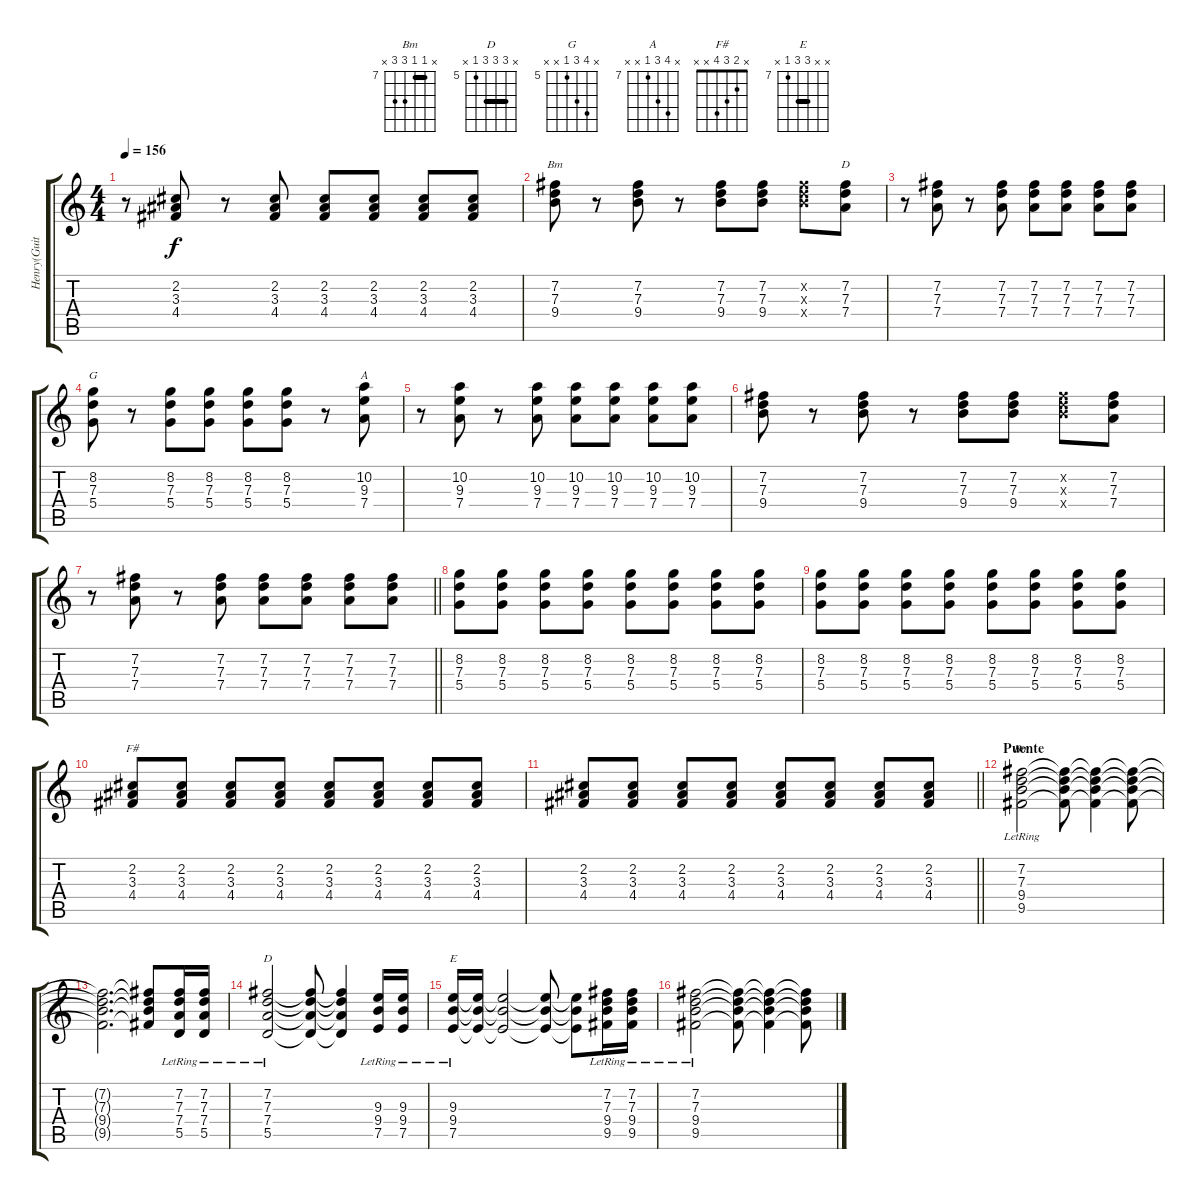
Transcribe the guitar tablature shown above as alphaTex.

\track ("Henry(Guitarra)" "Henry(Guit") {instrument overdrivenguitar}
\staff {score tabs}
\tuning (E4 B3 G3 D3 A2 E2) {hide}
\chord ("Bm" x 7 7 9 x x) {firstfret 7 barre 7}
\chord ("D" x 7 7 7 x x) {firstfret 7 barre 7}
\chord ("G" x 8 7 5 x x) {firstfret 5}
\chord ("A" x 10 9 7 x x) {firstfret 7}
\chord ("F#" x 2 3 4 x x)
\chord ("Bm" x 7 7 9 9 x) {firstfret 7 barre 7}
\chord ("D" x 7 7 7 5 x) {firstfret 5 barre 7}
\chord ("E" x x 9 9 7 x) {firstfret 7 barre 9}
\ts (4 4)
\tempo 156
\clef g2
\ks c
r.8{dy f} (2.2 3.3 4.4).8 r.8 (2.2 3.3 4.4).8 (2.2 3.3 4.4).8 (2.2 3.3 4.4).8 (2.2 3.3 4.4).8 (2.2 3.3 4.4).8 |
(7.2 7.3 9.4).8{ch "Bm"} r.8 (7.2 7.3 9.4).8 r.8 (7.2 7.3 9.4).8 (7.2 7.3 9.4).8 (7.2{x} 7.3{x} 9.4{x}).8 (7.2 7.3 7.4).8{ch "D"} |
r.8 (7.2 7.3 7.4).8 r.8 (7.2 7.3 7.4).8 (7.2 7.3 7.4).8 (7.2 7.3 7.4).8 (7.2 7.3 7.4).8 (7.2 7.3 7.4).8 |
(8.2 7.3 5.4).8{ch "G"} r.8 (8.2 7.3 5.4).8 (8.2 7.3 5.4).8 (8.2 7.3 5.4).8 (8.2 7.3 5.4).8 r.8 (10.2 9.3 7.4).8{ch "A"} |
r.8 (10.2 9.3 7.4).8 r.8 (10.2 9.3 7.4).8 (10.2 9.3 7.4).8 (10.2 9.3 7.4).8 (10.2 9.3 7.4).8 (10.2 9.3 7.4).8 |
(7.2 7.3 9.4).8 r.8 (7.2 7.3 9.4).8 r.8 (7.2 7.3 9.4).8 (7.2 7.3 9.4).8 (7.2{x} 7.3{x} 9.4{x}).8 (7.2 7.3 7.4).8 |
\barLineRight lightlight
r.8 (7.2 7.3 7.4).8 r.8 (7.2 7.3 7.4).8 (7.2 7.3 7.4).8 (7.2 7.3 7.4).8 (7.2 7.3 7.4).8 (7.2 7.3 7.4).8 |
\section ("" "")
(8.2 7.3 5.4).8 (8.2 7.3 5.4).8 (8.2 7.3 5.4).8 (8.2 7.3 5.4).8 (8.2 7.3 5.4).8 (8.2 7.3 5.4).8 (8.2 7.3 5.4).8 (8.2 7.3 5.4).8 |
(8.2 7.3 5.4).8 (8.2 7.3 5.4).8 (8.2 7.3 5.4).8 (8.2 7.3 5.4).8 (8.2 7.3 5.4).8 (8.2 7.3 5.4).8 (8.2 7.3 5.4).8 (8.2 7.3 5.4).8 |
(2.2 3.3 4.4).8{ch "F#"} (2.2 3.3 4.4).8 (2.2 3.3 4.4).8 (2.2 3.3 4.4).8 (2.2 3.3 4.4).8 (2.2 3.3 4.4).8 (2.2 3.3 4.4).8 (2.2 3.3 4.4).8 |
\barLineRight lightlight
(2.2 3.3 4.4).8 (2.2 3.3 4.4).8 (2.2 3.3 4.4).8 (2.2 3.3 4.4).8 (2.2 3.3 4.4).8 (2.2 3.3 4.4).8 (2.2 3.3 4.4).8 (2.2 3.3 4.4).8 |
\section ("" "Puente")
(7.2{lr} 7.3{lr} 9.4{lr} 9.5{lr}).2{ch "Bm"} (7.2{t} 7.3{t} 9.4{t} 9.5{t}).8 (7.2{t} 7.3{t} 9.4{t} 9.5{t}).4 (7.2{t} 7.3{t} 9.4{t} 9.5{t}).8 |
(7.2{t} 7.3{t} 9.4{t} 9.5{t}).2{d} (7.2{t} 7.3{t} 9.4{t} 9.5{t}).8 (7.2{lr} 7.3{lr} 7.4{lr} 5.5{lr}).16 (7.2{lr} 7.3{lr} 7.4{lr} 5.5{lr}).16 |
(7.2{lr} 7.3{lr} 7.4{lr} 5.5{lr}).2{ch "D"} (7.2{t} 7.3{t} 7.4{t} 5.5{t}).8 (7.2{t} 7.3{t} 7.4{t} 5.5{t}).4 (9.3{lr} 9.4{lr} 7.5{lr}).16 (9.3{lr} 9.4{lr} 7.5{lr}).16 |
(9.3 9.4{lr} 7.5{lr}).16{ch "E"} (9.3{t} 9.4{t} 7.5{t}).16 (9.3{t} 9.4{t} 7.5{t}).2 (9.3{t} 9.4{t} 7.5{t}).8 (9.3{t} 9.4{t} 7.5{t}).8 (7.2{lr} 7.3{lr} 9.4{lr} 9.5{lr}).16 (7.2{lr} 7.3{lr} 9.4{lr} 9.5{lr}).16 |
(7.2{lr} 7.3{lr} 9.4{lr} 9.5{lr}).2 (7.2{t} 7.3{t} 9.4{t} 9.5{t}).8 (7.2{t} 7.3{t} 9.4{t} 9.5{t}).4 (7.2{t} 7.3{t} 9.4{t} 9.5{t}).8
